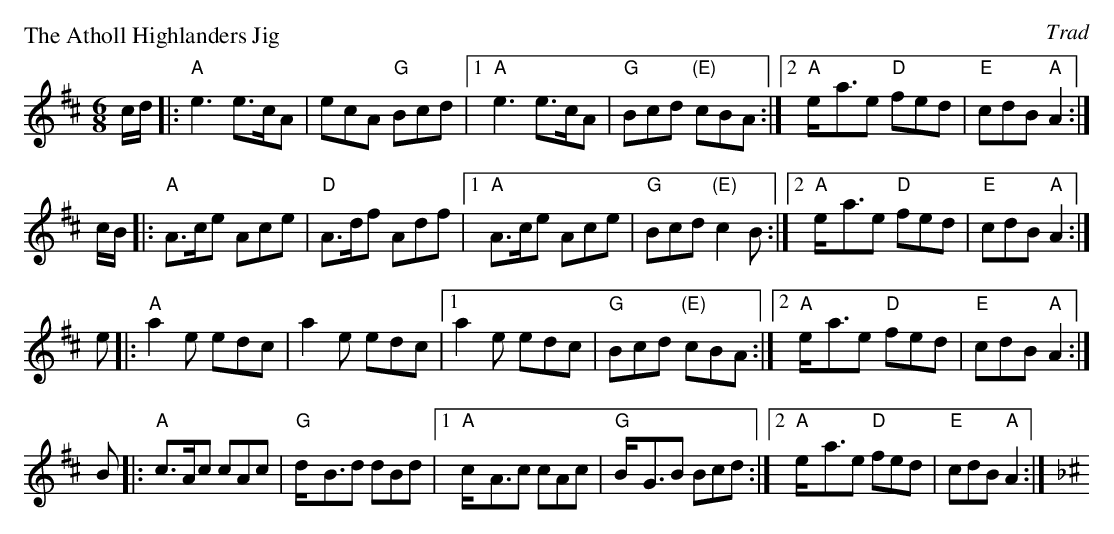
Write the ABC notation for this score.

X:1
P: The Atholl Highlanders Jig
O: Trad
M: 6/8
L: 1/8
K: AMix
c/d/ |: "A"e3 e>cA  | ecA "G"Bcd  |1 "A"e3 e>cA  | "G"Bcd "(E)"cBA :|2 "A"e-<ae "D"fed | "E"cdB "A"A2 :|
c/B/ |: "A"A>ce Ace | "D"A>df Adf |1 "A"A>ce Ace | "G"Bcd "(E)"c2B :|2 "A"e-<ae "D"fed | "E"cdB "A"A2 :|
 e   |: "A"a2e edc  | a2e edc     |1  a2e edc    | "G"Bcd "(E)"cBA :|2 "A"e-<ae "D"fed | "E"cdB "A"A2 :|
 B   |: "A"c>Ac cAc | "G"d-<Bd dBd |1 "A"c-<Ac cAc | "G"B-<GB Bcd :|2 "A"e-<ae "D"fed | "E"cdB "A"A2 :| [K:F^c]\
